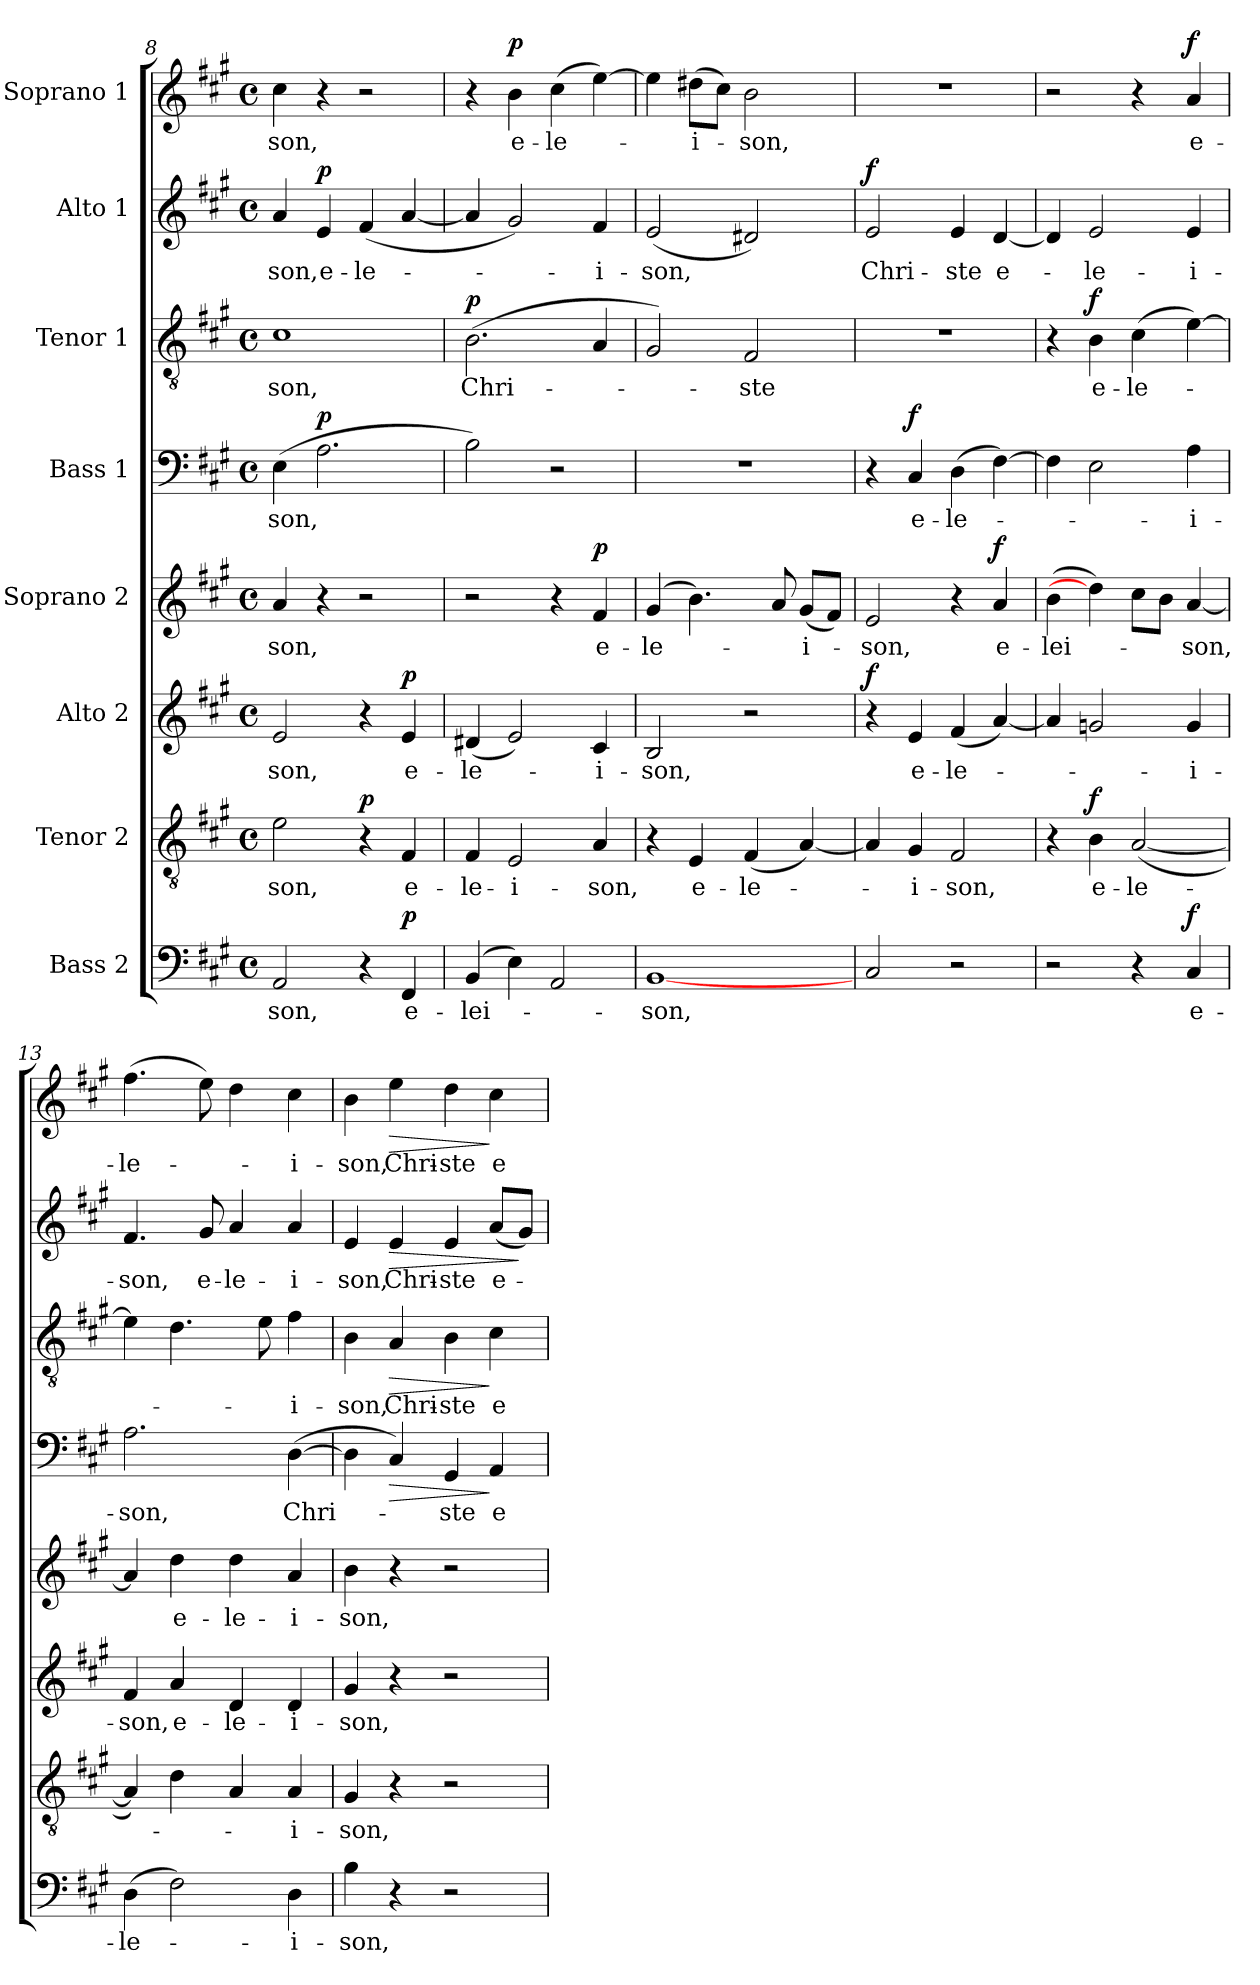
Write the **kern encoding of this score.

**kern	**text	**dynam	**kern	**text	**dynam	**kern	**text	**dynam	**kern	**text	**dynam	**kern	**text	**dynam	**kern	**text	**dynam	**kern	**text	**dynam	**kern	**text	**dynam
*part8	*part8	*part8	*part7	*part7	*part7	*part6	*part6	*part6	*part5	*part5	*part5	*part4	*part4	*part4	*part3	*part3	*part3	*part2	*part2	*part2	*part1	*part1	*part1
*staff8	*staff8	*staff8	*staff7	*staff7	*staff7	*staff6	*staff6	*staff6	*staff5	*staff5	*staff5	*staff4	*staff4	*staff4	*staff3	*staff3	*staff3	*staff2	*staff2	*staff2	*staff1	*staff1	*staff1
*I"Bass 2	*	*	*I"Tenor 2	*	*	*I"Alto 2	*	*	*I"Soprano 2	*	*	*I"Bass 1	*	*	*I"Tenor 1	*	*	*I"Alto 1	*	*	*I"Soprano 1	*	*
*clefF4	*	*	*clefGv2	*	*	*clefG2	*	*	*clefG2	*	*	*clefF4	*	*	*clefGv2	*	*	*clefG2	*	*	*clefG2	*	*
*k[f#c#g#]	*	*	*k[f#c#g#]	*	*	*k[f#c#g#]	*	*	*k[f#c#g#]	*	*	*k[f#c#g#]	*	*	*k[f#c#g#]	*	*	*k[f#c#g#]	*	*	*k[f#c#g#]	*	*
*A:	*	*	*A:	*	*	*A:	*	*	*A:	*	*	*A:	*	*	*A:	*	*	*A:	*	*	*A:	*	*
*M4/4	*	*	*M4/4	*	*	*M4/4	*	*	*M4/4	*	*	*M4/4	*	*	*M4/4	*	*	*M4/4	*	*	*M4/4	*	*
*met(c)	*	*	*met(c)	*	*	*met(c)	*	*	*met(c)	*	*	*met(c)	*	*	*met(c)	*	*	*met(c)	*	*	*met(c)	*	*
=8	=8	=8	=8	=8	=8	=8	=8	=8	=8	=8	=8	=8	=8	=8	=8	=8	=8	=8	=8	=8	=8	=8	=8
!	!LO:LY:b	!	!	!LO:LY:b	!	!	!LO:LY:b	!	!	!LO:LY:b	!	!	!LO:LY:b	!	!	!LO:LY:b	!	!	!LO:LY:b	!	!	!LO:LY:b	!
2AA/	-son,	.	2e\	-son,	.	2e/	-son,	.	4a/	-son,	.	(>4E\	-son,	.	1c#	-son,	.	4a/	-son,	.	4cc#\	-son,	.
!	!	!	!	!	!	!	!	!	!	!	!	!	!	!LO:DY:b	!	!	!	!	!LO:LY:b	!LO:DY:b	!	!	!
.	.	.	.	.	.	.	.	.	4r	.	.	2.A\	.	p	.	.	.	4e/	e-	p	4r	.	.
!	!	!	!	!	!LO:DY:b	!	!	!	!	!	!	!	!	!	!	!	!	!	!LO:LY:b	!	!	!	!
4r	.	.	4r	.	p	4r	.	.	2r	.	.	.	.	.	.	.	.	(<4f#/	-le-	.	2r	.	.
!	!LO:LY:b	!LO:DY:b	!	!LO:LY:b	!	!	!LO:LY:b	!LO:DY:b	!	!	!	!	!	!	!	!	!	!	!	!	!	!	!
4FF#/	e-	p	4F#/	e-	.	4e/	e-	p	.	.	.	.	.	.	.	.	.	[4a/	.	.	.	.	.
=9	=9	=9	=9	=9	=9	=9	=9	=9	=9	=9	=9	=9	=9	=9	=9	=9	=9	=9	=9	=9	=9	=9	=9
!	!LO:LY:b	!	!	!LO:LY:b	!	!	!LO:LY:b	!	!	!	!	!	!	!	!	!LO:LY:b	!LO:DY:b	!	!	!	!	!	!
(>4BB/	-lei-	.	4F#/	-le-	.	(<4d#X/	-le-	.	2r	.	.	2B\)	.	.	(>2.B\	Chri-	p	4a/]	.	.	4r	.	.
!	!	!	!	!LO:LY:b	!	!	!	!	!	!	!	!	!	!	!	!	!	!	!	!	!	!LO:LY:b	!LO:DY:b
4E\)	.	.	2E/	-i-	.	2e/)	.	.	.	.	.	.	.	.	.	.	.	2g#/)	.	.	4b\	e-	p
!	!	!	!	!	!	!	!	!	!	!	!	!	!	!	!	!	!	!	!	!	!	!LO:LY:b	!
2AA/	.	.	.	.	.	.	.	.	4r	.	.	2r	.	.	.	.	.	.	.	.	(>4cc#\	-le-	.
!	!	!	!	!LO:LY:b	!	!	!LO:LY:b	!	!	!LO:LY:b	!LO:DY:b	!	!	!	!	!	!	!	!LO:LY:b	!	!	!	!
.	.	.	4A/	-son,	.	4c#/	-i-	.	4f#/	e-	p	.	.	.	4A/	.	.	4f#/	-i-	.	[4ee\)	.	.
=10	=10	=10	=10	=10	=10	=10	=10	=10	=10	=10	=10	=10	=10	=10	=10	=10	=10	=10	=10	=10	=10	=10	=10
!	!LO:LY:b	!	!	!	!	!	!LO:LY:b	!	!	!LO:LY:b	!	!	!	!	!	!	!	!	!LO:LY:b	!	!	!	!
[1BB	-son,	.	4r	.	.	2B/	-son,	.	(>4g#/	-le-	.	1r	.	.	2G#/)	.	.	(<2e/	-son,	.	4ee\]	.	.
!	!	!	!	!LO:LY:b	!	!	!	!	!	!	!	!	!	!	!	!	!	!	!	!	!	!LO:LY:b	!
.	.	.	4E/	e-	.	.	.	.	4.b\)	.	.	.	.	.	.	.	.	.	.	.	(>8dd#X\L	-i-	.
.	.	.	.	.	.	.	.	.	.	.	.	.	.	.	.	.	.	.	.	.	8cc#\J)	.	.
!	!	!	!	!LO:LY:b	!	!	!	!	!	!	!	!	!	!	!	!LO:LY:b	!	!	!	!	!	!LO:LY:b	!
.	.	.	(<4F#/	-le-	.	2r	.	.	.	.	.	.	.	.	2F#/	-ste	.	2d#X/)	.	.	2b\	-son,	.
.	.	.	.	.	.	.	.	.	8a/	.	.	.	.	.	.	.	.	.	.	.	.	.	.
!	!	!	!	!	!	!	!	!	!	!LO:LY:b	!	!	!	!	!	!	!	!	!	!	!	!	!
.	.	.	[4A/)	.	.	.	.	.	(<8g#/L	-i-	.	.	.	.	.	.	.	.	.	.	.	.	.
.	.	.	.	.	.	.	.	.	8f#/J)	.	.	.	.	.	.	.	.	.	.	.	.	.	.
=11	=11	=11	=11	=11	=11	=11	=11	=11	=11	=11	=11	=11	=11	=11	=11	=11	=11	=11	=11	=11	=11	=11	=11
!	!	!	!	!	!	!	!	!LO:DY:b	!	!LO:LY:b	!	!	!	!	!	!	!	!	!LO:LY:b	!LO:DY:b	!	!	!
2C#/	.	.	4A/]	.	.	4r	.	f	2e/	-son,	.	4r	.	.	1r	.	.	2e/	Chri-	f	1r	.	.
!	!	!	!	!LO:LY:b	!	!	!LO:LY:b	!	!	!	!	!	!LO:LY:b	!LO:DY:b	!	!	!	!	!	!	!	!	!
.	.	.	4G#/	-i-	.	4e/	e-	.	.	.	.	4C#/	e-	f	.	.	.	.	.	.	.	.	.
!	!	!	!	!LO:LY:b	!	!	!LO:LY:b	!	!	!	!	!	!LO:LY:b	!	!	!	!	!	!LO:LY:b	!	!	!	!
2r	.	.	2F#/	-son,	.	(<4f#/	-le-	.	4r	.	.	(>4D\	-le-	.	.	.	.	4e/	-ste	.	.	.	.
!	!	!	!	!	!	!	!	!	!	!LO:LY:b	!LO:DY:b	!	!	!	!	!	!	!	!LO:LY:b	!	!	!	!
.	.	.	.	.	.	[4a/)	.	.	4a/	e-	f	[4F#\)	.	.	.	.	.	[4d/	e-	.	.	.	.
=12	=12	=12	=12	=12	=12	=12	=12	=12	=12	=12	=12	=12	=12	=12	=12	=12	=12	=12	=12	=12	=12	=12	=12
!	!	!	!	!	!	!	!	!	!	!LO:LY:b	!	!	!	!	!	!	!	!	!	!	!	!	!
2r	.	.	4r	.	.	4a/]	.	.	(>4b\	-lei-	.	4F#\]	.	.	4r	.	.	4d/]	.	.	2r	.	.
!	!	!	!	!LO:LY:b	!LO:DY:b	!	!	!	!	!	!	!	!	!	!	!LO:LY:b	!LO:DY:b	!	!LO:LY:b	!	!	!	!
.	.	.	4B\	e-	f	2gn/	.	.	4dd\])	.	.	2E\	.	.	4B\	e-	f	2e/	-le-	.	.	.	.
!	!	!	!	!LO:LY:b	!	!	!	!	!	!	!	!	!	!	!	!LO:LY:b	!	!	!	!	!	!	!
4r	.	.	(>[2A/	-le-	.	.	.	.	8cc#\L	.	.	.	.	.	(>4c#\	-le-	.	.	.	.	4r	.	.
.	.	.	.	.	.	.	.	.	8b\J	.	.	.	.	.	.	.	.	.	.	.	.	.	.
!	!LO:LY:b	!LO:DY:b	!	!	!	!	!LO:LY:b	!	!	!LO:LY:b	!	!	!LO:LY:b	!	!	!	!	!	!LO:LY:b	!	!	!LO:LY:b	!LO:DY:b
4C#/	e-	f	.	.	.	4g/	-i-	.	[4a/	-son,	.	4A\	-i-	.	[4e\)	.	.	4e/	-i-	.	4a/	e-	f
!!LO:PB:g=z
=13	=13	=13	=13	=13	=13	=13	=13	=13	=13	=13	=13	=13	=13	=13	=13	=13	=13	=13	=13	=13	=13	=13	=13
!	!LO:LY:b	!	!	!	!	!	!LO:LY:b	!	!	!	!	!	!LO:LY:b	!	!	!	!	!	!LO:LY:b	!	!	!LO:LY:b	!
(>4D\	-le-	.	4A/])	.	.	4f#/	-son,	.	4a/]	.	.	2.A\	-son,	.	4e\]	.	.	4.f#/	-son,	.	(>4.ff#\	-le-	.
!	!	!	!	!	!	!	!LO:LY:b	!	!	!LO:LY:b	!	!	!	!	!	!	!	!	!	!	!	!	!
2F#\)	.	.	4d\	.	.	4a/	e-	.	4dd\	e-	.	.	.	.	4.d\	.	.	.	.	.	.	.	.
!	!	!	!	!	!	!	!	!	!	!	!	!	!	!	!	!	!	!	!LO:LY:b	!	!	!	!
.	.	.	.	.	.	.	.	.	.	.	.	.	.	.	.	.	.	8g#/	e-	.	8ee\)	.	.
!	!	!	!	!	!	!	!LO:LY:b	!	!	!LO:LY:b	!	!	!	!	!	!	!	!	!LO:LY:b	!	!	!	!
.	.	.	4A/	.	.	4d/	-le-	.	4dd\	-le-	.	.	.	.	.	.	.	4a/	-le-	.	4dd\	.	.
.	.	.	.	.	.	.	.	.	.	.	.	.	.	.	8e\	.	.	.	.	.	.	.	.
!	!LO:LY:b	!	!	!LO:LY:b	!	!	!LO:LY:b	!	!	!LO:LY:b	!	!	!LO:LY:b	!	!	!LO:LY:b	!	!	!LO:LY:b	!	!	!LO:LY:b	!
4D\	-i-	.	4A/	-i-	.	4d/	-i-	.	4a/	-i-	.	(>[4D\	Chri-	.	4f#\	-i-	.	4a/	-i-	.	4cc#\	-i-	.
!!LO:PB:g=z
=14	=14	=14	=14	=14	=14	=14	=14	=14	=14	=14	=14	=14	=14	=14	=14	=14	=14	=14	=14	=14	=14	=14	=14
!	!LO:LY:b	!	!	!LO:LY:b	!	!	!LO:LY:b	!	!	!LO:LY:b	!	!	!	!	!	!LO:LY:b	!	!	!LO:LY:b	!	!	!LO:LY:b	!
4B\	-son,	.	4G#/	-son,	.	4g#/	-son,	.	4b\	-son,	.	4D\]	.	.	4B\	-son,	.	4e/	-son,	.	4b\	-son,	.
!	!	!	!	!	!	!	!	!	!	!	!	!	!	!LO:HP:b	!	!LO:LY:b	!LO:HP:b	!	!LO:LY:b	!LO:HP:b	!	!LO:LY:b	!LO:HP:b
4r	.	.	4r	.	.	4r	.	.	4r	.	.	4C#/)	.	>	4A/	Chri-	>	4e/	Chri-	>	4ee\	Chri-	>
!	!	!	!	!	!	!	!	!	!	!	!	!	!LO:LY:b	!	!	!LO:LY:b	!	!	!LO:LY:b	!	!	!LO:LY:b	!
2r	.	.	2r	.	.	2r	.	.	2r	.	.	4GG#/	-ste	.	4B\	-ste	.	4e/	-ste	.	4dd\	-ste	.
!	!	!	!	!	!	!	!	!	!	!	!	!	!LO:LY:b	!	!	!LO:LY:b	!	!	!LO:LY:b	!	!	!LO:LY:b	!
.	.	.	.	.	.	.	.	.	.	.	.	4AA/	e-	]	4c#\	e-	]	(<8a/L	e-	.	4cc#\	e-	]
.	.	.	.	.	.	.	.	.	.	.	.	.	.	.	.	.	.	8g#/J)	.	]	.	.	.
=	=	=	=	=	=	=	=	=	=	=	=	=	=	=	=	=	=	=	=	=	=	=	=
*-	*-	*-	*-	*-	*-	*-	*-	*-	*-	*-	*-	*-	*-	*-	*-	*-	*-	*-	*-	*-	*-	*-	*-
